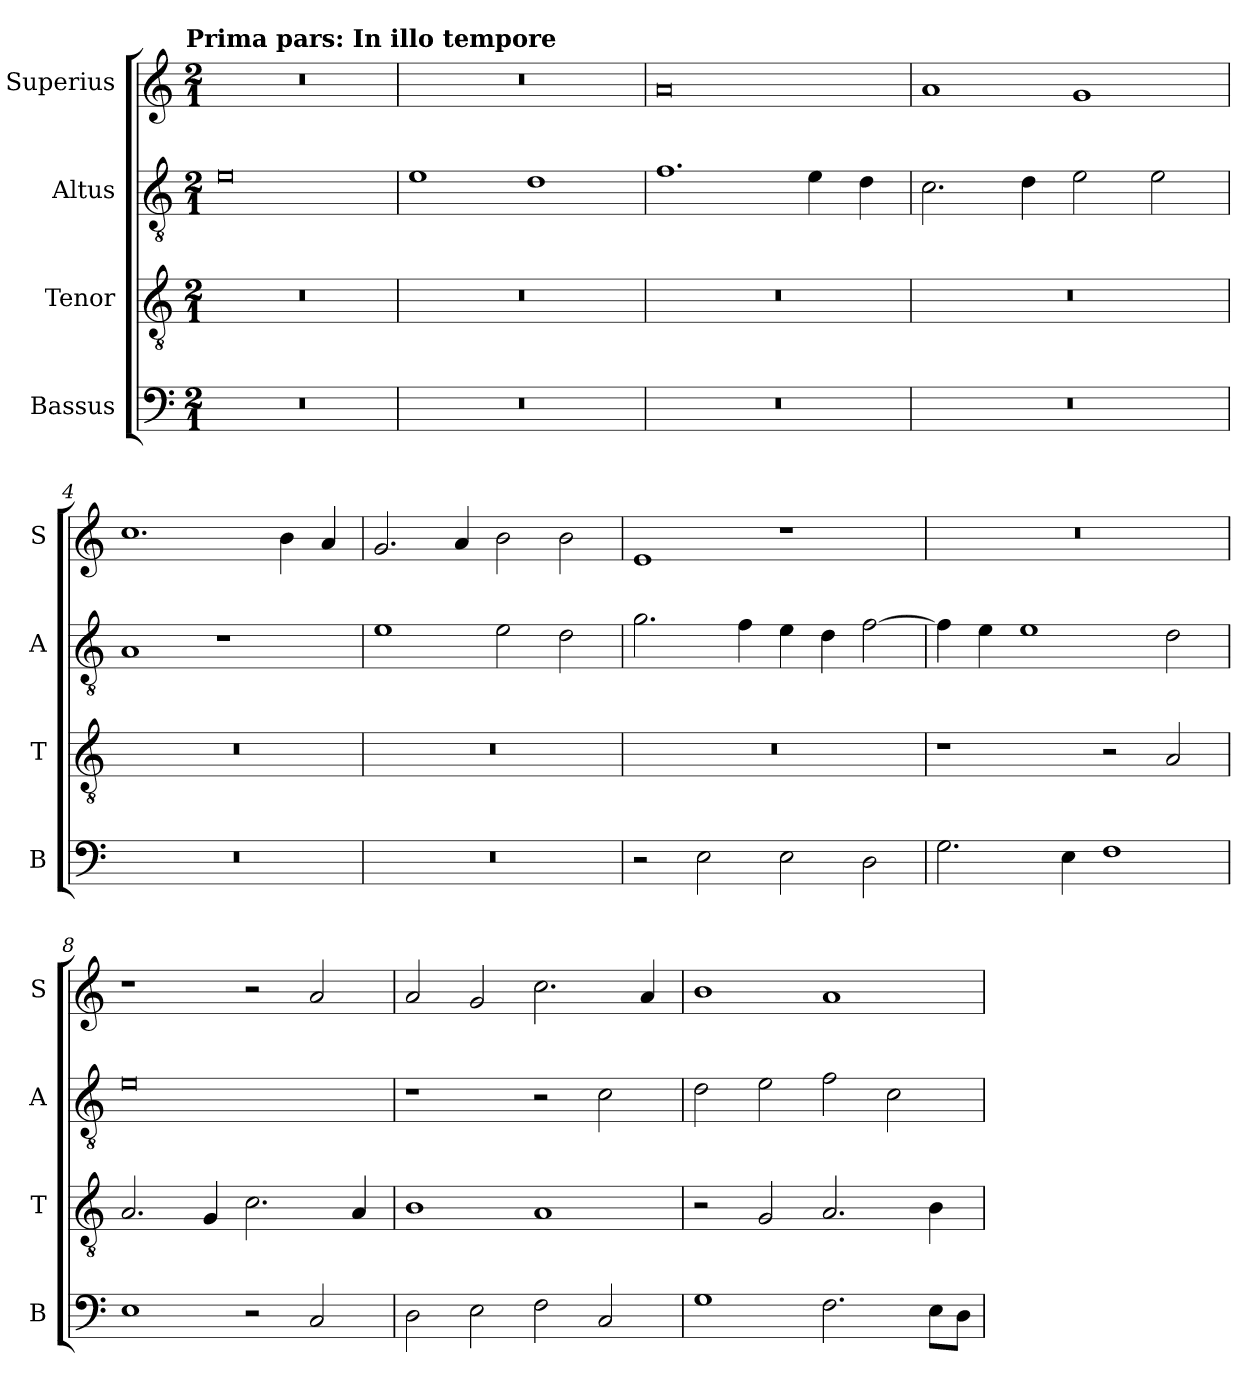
**kern	**kern	**kern	**kern
*part4	*part3	*part2	*part1
*staff4	*staff3	*staff2	*staff1
*I"Bassus	*I"Tenor	*I"Altus	*I"Superius
*I'B	*I'T	*I'A	*I'S
*clefF4	*clefGv2	*clefGv2	*clefG2
*k[]	*k[]	*k[]	*k[]
*C:	*C:	*C:	*C:
!!LO:TX:omd:t=Prima pars&colon; In illo tempore
*M2/1	*M2/1	*M2/1	*M2/1
=	=	=	=
0r	0r	0e	0r
=1	=1	=1	=1
0r	0r	1e	0r
.	.	1d	.
=2	=2	=2	=2
0r	0r	1.f	0a
.	.	4e	.
.	.	4d	.
=3	=3	=3	=3
0r	0r	2.c	1a
.	.	4d	.
.	.	2e	1g
.	.	2e	.
=4	=4	=4	=4
0r	0r	1A	1.cc
.	.	1r	.
.	.	.	4b
.	.	.	4a
=5	=5	=5	=5
0r	0r	1e	2.g
.	.	.	4a
.	.	2e	2b
.	.	2d	2b
=6	=6	=6	=6
2r	0r	2.g	1e
2E	.	.	.
.	.	4f	.
2E	.	4e	1r
.	.	4d	.
2D	.	[2f	.
=7	=7	=7	=7
2.G	1r	4f]	0r
.	.	4e	.
.	.	1e	.
4E	.	.	.
1F	2r	.	.
.	2A	2d	.
=8	=8	=8	=8
1E	2.A	0e	1r
.	4G	.	.
2r	2.c	.	2r
2C	.	.	2a
.	4A	.	.
=9	=9	=9	=9
2D	1B	1r	2a
2E	.	.	2g
2F	1A	2r	2.cc
2C	.	2c	.
.	.	.	4a
=10	=10	=10	=10
1G	2r	2d	1b
.	2G	2e	.
2.F	2.A	2f	1a
.	.	2c	.
8EL	4B	.	.
8DJ	.	.	.
=	=	=	=
*-	*-	*-	*-
